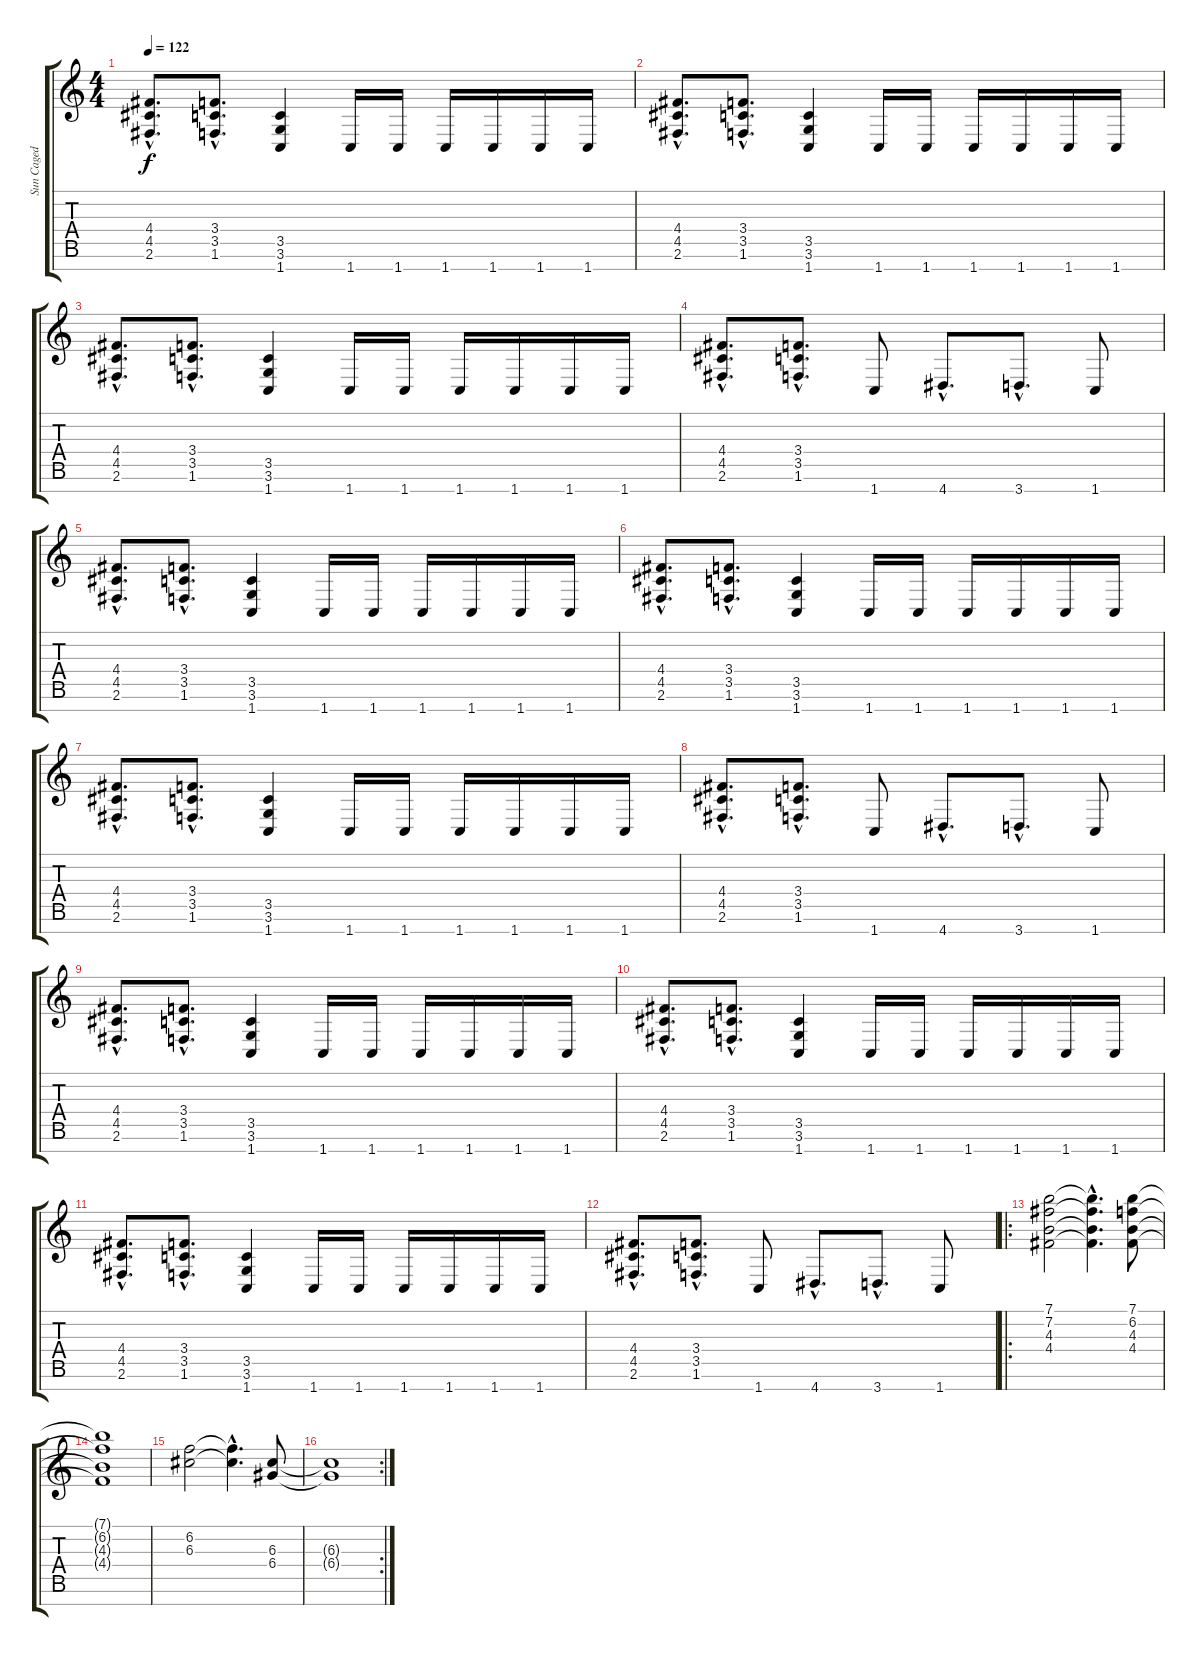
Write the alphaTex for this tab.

\track ("Sun Caged" "Sun Caged") {instrument distortionguitar}
\staff {score tabs}
\tuning (E4 B3 G3 D3 A2 E2 B1) {hide}
\ts (4 4)
\tempo 122
\clef g2
\ks c
(4.4{hac} 4.5{hac} 2.6{hac}).8{d dy f} (3.4{hac} 3.5{hac} 1.6{hac}).8{d} (3.5 3.6 1.7).4 1.7.16 1.7.16 1.7.16 1.7.16 1.7.16 1.7.16 |
(4.4{hac} 4.5{hac} 2.6{hac}).8{d} (3.4{hac} 3.5{hac} 1.6{hac}).8{d} (3.5 3.6 1.7).4 1.7.16 1.7.16 1.7.16 1.7.16 1.7.16 1.7.16 |
(4.4{hac} 4.5{hac} 2.6{hac}).8{d} (3.4{hac} 3.5{hac} 1.6{hac}).8{d} (3.5 3.6 1.7).4 1.7.16 1.7.16 1.7.16 1.7.16 1.7.16 1.7.16 |
(4.4{hac} 4.5{hac} 2.6{hac}).8{d} (3.4{hac} 3.5{hac} 1.6{hac}).8{d} 1.7.8 4.7{hac}.8{d} 3.7{hac}.8{d} 1.7.8 |
(4.4{hac} 4.5{hac} 2.6{hac}).8{d} (3.4{hac} 3.5{hac} 1.6{hac}).8{d} (3.5 3.6 1.7).4 1.7.16 1.7.16 1.7.16 1.7.16 1.7.16 1.7.16 |
(4.4{hac} 4.5{hac} 2.6{hac}).8{d} (3.4{hac} 3.5{hac} 1.6{hac}).8{d} (3.5 3.6 1.7).4 1.7.16 1.7.16 1.7.16 1.7.16 1.7.16 1.7.16 |
(4.4{hac} 4.5{hac} 2.6{hac}).8{d} (3.4{hac} 3.5{hac} 1.6{hac}).8{d} (3.5 3.6 1.7).4 1.7.16 1.7.16 1.7.16 1.7.16 1.7.16 1.7.16 |
(4.4{hac} 4.5{hac} 2.6{hac}).8{d} (3.4{hac} 3.5{hac} 1.6{hac}).8{d} 1.7.8 4.7{hac}.8{d} 3.7{hac}.8{d} 1.7.8 |
(4.4{hac} 4.5{hac} 2.6{hac}).8{d} (3.4{hac} 3.5{hac} 1.6{hac}).8{d} (3.5 3.6 1.7).4 1.7.16 1.7.16 1.7.16 1.7.16 1.7.16 1.7.16 |
(4.4{hac} 4.5{hac} 2.6{hac}).8{d} (3.4{hac} 3.5{hac} 1.6{hac}).8{d} (3.5 3.6 1.7).4 1.7.16 1.7.16 1.7.16 1.7.16 1.7.16 1.7.16 |
(4.4{hac} 4.5{hac} 2.6{hac}).8{d} (3.4{hac} 3.5{hac} 1.6{hac}).8{d} (3.5 3.6 1.7).4 1.7.16 1.7.16 1.7.16 1.7.16 1.7.16 1.7.16 |
(4.4{hac} 4.5{hac} 2.6{hac}).8{d} (3.4{hac} 3.5{hac} 1.6{hac}).8{d} 1.7.8 4.7{hac}.8{d} 3.7{hac}.8{d} 1.7.8 |
\ro
(7.1 7.2 4.3 4.4).2 (7.1{hac t} 7.2{hac t} 4.3{hac t} 4.4{hac t}).4{d} (7.1 6.2 4.3 4.4).8 |
(7.1{t} 6.2{t} 4.3{t} 4.4{t}).1 |
(6.2 6.3).2 (6.2{hac t} 6.3{hac t}).4{d} (6.3 6.4).8 |
\rc 2
(6.3{t} 6.4{t}).1
